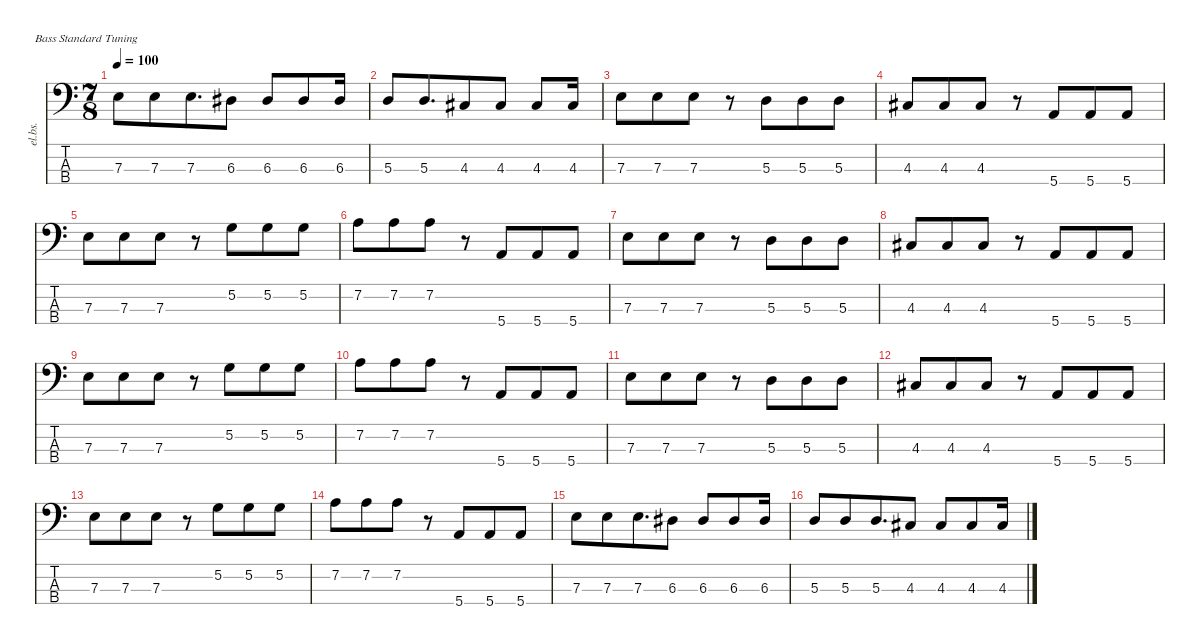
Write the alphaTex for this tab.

\defaultSystemsLayout 4
\hideDynamics
\bracketExtendMode nobrackets
\otherSystemsTrackNameOrientation horizontal
\track ("Electric Bass" "el.bs.") {instrument electricbassfinger}
\staff {score tabs}
\tuning (G2 D2 A1 E1)
\ts (7 8)
\tempo 100
\clef f4
\ks c
7.3.8{dy mf beam Down} 7.3.8{beam Down} 7.3.8{d beam Down} 6.3{acc #}.8{beam Up} 6.3{acc #}.8{beam Up} 6.3{acc #}.8{beam Up} 6.3{acc #}.16{beam Up} |
5.3.8{beam Up} 5.3.8{d beam Up} 4.3{acc #}.8{beam Up} 4.3{acc #}.8{beam Up} 4.3{acc #}.8{beam Up} 4.3{acc #}.16{beam Up} |
7.3.8{beam Down} 7.3.8{beam Down} 7.3.8{beam Down} r.8{beam Down} 5.3.8{beam Down} 5.3.8{beam Up} 5.3.8{beam Up} |
4.3{acc #}.8{beam Up} 4.3{acc #}.8{beam Up} 4.3{acc #}.8{beam Up} r.8{beam Up} 5.4.8{beam Up} 5.4.8{beam Up} 5.4.8{beam Up} |
7.3.8{beam Down} 7.3.8{beam Down} 7.3.8{beam Down} r.8{beam Down} 5.2.8{beam Down} 5.2.8{beam Down} 5.2.8{beam Down} |
7.2.8{beam Down} 7.2.8{beam Down} 7.2.8{beam Down} r.8{beam Down} 5.4.8{beam Up} 5.4.8{beam Up} 5.4.8{beam Up} |
7.3.8{beam Down} 7.3.8{beam Down} 7.3.8{beam Down} r.8{beam Down} 5.3.8{beam Down} 5.3.8{beam Up} 5.3.8{beam Up} |
4.3{acc #}.8{beam Up} 4.3{acc #}.8{beam Up} 4.3{acc #}.8{beam Up} r.8{beam Up} 5.4.8{beam Up} 5.4.8{beam Up} 5.4.8{beam Up} |
7.3.8{beam Down} 7.3.8{beam Down} 7.3.8{beam Down} r.8{beam Down} 5.2.8{beam Down} 5.2.8{beam Down} 5.2.8{beam Down} |
7.2.8{beam Down} 7.2.8{beam Down} 7.2.8{beam Down} r.8{beam Down} 5.4.8{beam Up} 5.4.8{beam Up} 5.4.8{beam Up} |
7.3.8{beam Down} 7.3.8{beam Down} 7.3.8{beam Down} r.8{beam Down} 5.3.8{beam Down} 5.3.8{beam Up} 5.3.8{beam Up} |
4.3{acc #}.8{beam Up} 4.3{acc #}.8{beam Up} 4.3{acc #}.8{beam Up} r.8{beam Up} 5.4.8{beam Up} 5.4.8{beam Up} 5.4.8{beam Up} |
7.3.8{beam Down} 7.3.8{beam Down} 7.3.8{beam Down} r.8{beam Down} 5.2.8{beam Down} 5.2.8{beam Down} 5.2.8{beam Down} |
7.2.8{beam Down} 7.2.8{beam Down} 7.2.8{beam Down} r.8{beam Down} 5.4.8{beam Up} 5.4.8{beam Up} 5.4.8{beam Up} |
7.3.8{beam Down} 7.3.8{beam Down} 7.3.8{d beam Down} 6.3{acc #}.8{beam Up} 6.3{acc #}.8{beam Up} 6.3{acc #}.8{beam Up} 6.3{acc #}.16{beam Up} |
5.3.8{beam Up} 5.3.8{beam Up} 5.3.8{d beam Up} 4.3{acc #}.8{beam Up} 4.3{acc #}.8{beam Up} 4.3{acc #}.8{beam Up} 4.3{acc #}.16{beam Up}
